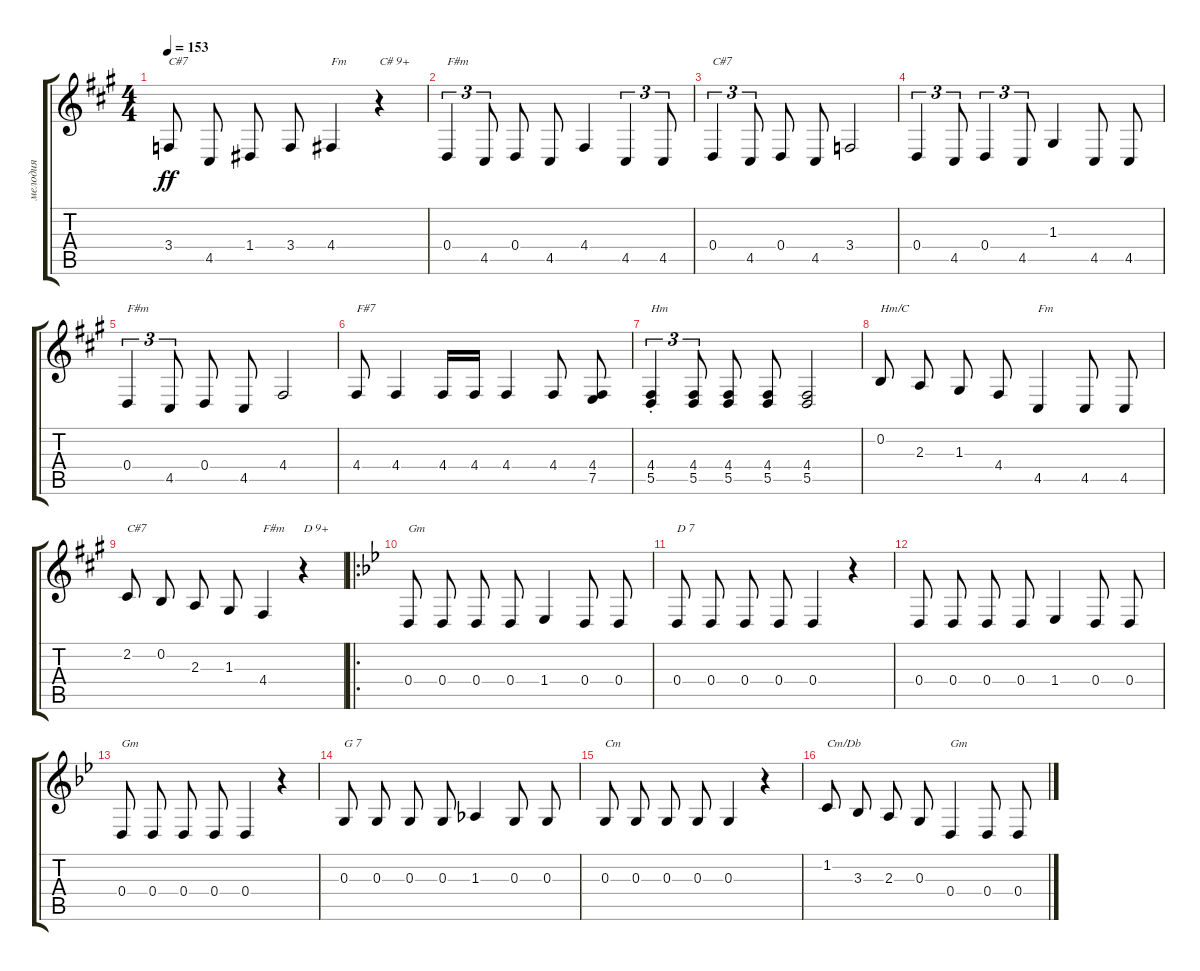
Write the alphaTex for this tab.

\track ("мелодия" "мелодия") {instrument accordion}
\staff {score tabs}
\tuning (E4 B3 G3 D3 A2 E2) {hide}
\ts (4 4)
\tempo 153
\clef g2
\ks f#minor
3.4.8{txt "C#7" dy ff beam split} 4.5.8 1.4.8{beam split} 3.4.8 4.4.4{txt "Fm"} r.4{txt "C# 9+"} |
0.4.4{tu (3 2) txt "F#m"} 4.5.8{tu (3 2)} 0.4.8{beam split} 4.5.8 4.4.4 4.5.4{tu (3 2)} 4.5.8{tu (3 2)} |
0.4.4{tu (3 2) txt "C#7"} 4.5.8{tu (3 2)} 0.4.8{beam split} 4.5.8 3.4.2 |
0.4.4{tu (3 2)} 4.5.8{tu (3 2)} 0.4.4{tu (3 2)} 4.5.8{tu (3 2)} 1.3.4 4.5.8{beam split} 4.5.8 |
0.4.4{tu (3 2) txt "F#m"} 4.5.8{tu (3 2)} 0.4.8{beam split} 4.5.8 4.4.2 |
4.4.8{txt "F#7"} 4.4.4 4.4.16 4.4.16 4.4.4 4.4.8{beam split} (4.4 7.5).8 |
(4.4{st} 5.5{st}).4{tu (3 2) txt "Hm"} (4.4 5.5).8{tu (3 2)} (4.4 5.5).8{beam split} (4.4 5.5).8 (4.4 5.5).2 |
0.2.8{txt "Hm/C" beam split} 2.3.8 1.3.8{beam split} 4.4.8 4.5.4{txt "Fm"} 4.5.8{beam split} 4.5.8 |
2.2.8{txt "C#7" beam split} 0.2.8 2.3.8{beam split} 1.3.8 4.4.4{txt "F#m"} r.4{txt "D 9+"} |
\ro
\ks gminor
0.4.8{txt "Gm" beam split} 0.4.8{beam split} 0.4.8{beam split} 0.4.8 1.4.4 0.4.8{beam split} 0.4.8 |
0.4.8{txt "D 7" beam split} 0.4.8{beam split} 0.4.8{beam split} 0.4.8 0.4.4 r.4 |
0.4.8{beam split} 0.4.8 0.4.8{beam split} 0.4.8 1.4.4 0.4.8{beam split} 0.4.8 |
0.4.8{txt "Gm" beam split} 0.4.8 0.4.8{beam split} 0.4.8 0.4.4 r.4 |
0.3.8{txt "G 7" beam split} 0.3.8 0.3.8{beam split} 0.3.8 1.3.4{beam split} 0.3.8{beam split} 0.3.8 |
0.3.8{txt "Cm" beam split} 0.3.8{beam split} 0.3.8{beam split} 0.3.8 0.3.4 r.4 |
1.2.8{txt "Cm/Db" beam split} 3.3.8 2.3.8{beam split} 0.3.8 0.4.4{txt "Gm"} 0.4.8{beam split} 0.4.8
